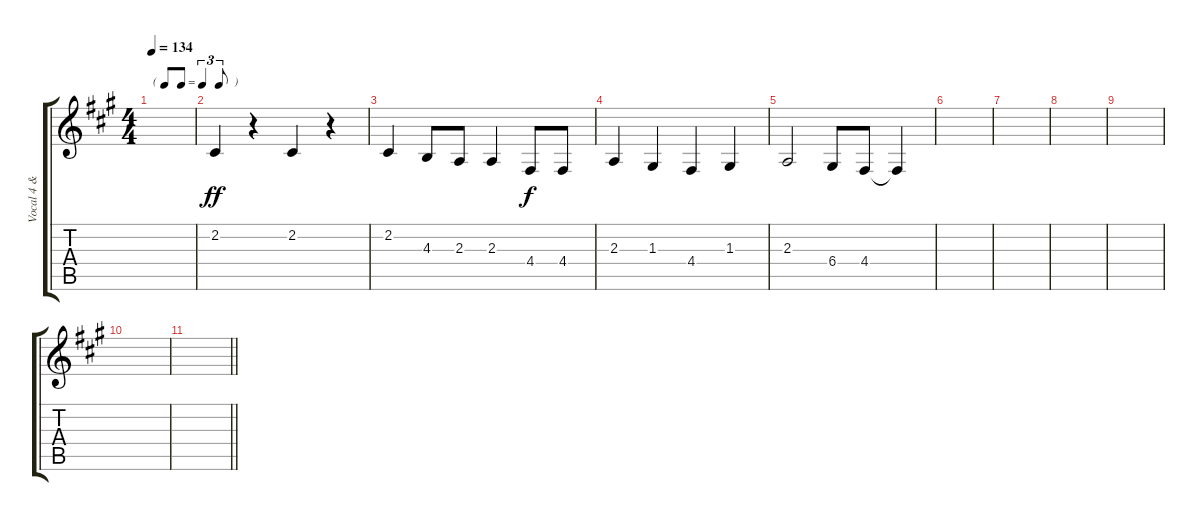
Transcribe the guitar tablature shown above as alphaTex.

\track ("Vocal 4 & Guitar 3" "Vocal 4 & ") {instrument tenorsax}
\staff {score tabs}
\tuning (E4 B3 G3 D3 A2 E2) {hide}
\ts (4 4)
\tf triplet8th
\tempo 134
\clef g2
\ks f#minor
|
2.2.4{dy ff} r.4 2.2.4 r.4 |
2.2.4 4.3.8 2.3.8 2.3.4 4.4.8{dy f} 4.4.8 |
2.3.4 1.3.4 4.4.4 1.3.4 |
2.3.2 6.4.8 4.4.8 4.4{t}.4 |
|
|
|
|
|
\barLineRight lightlight
